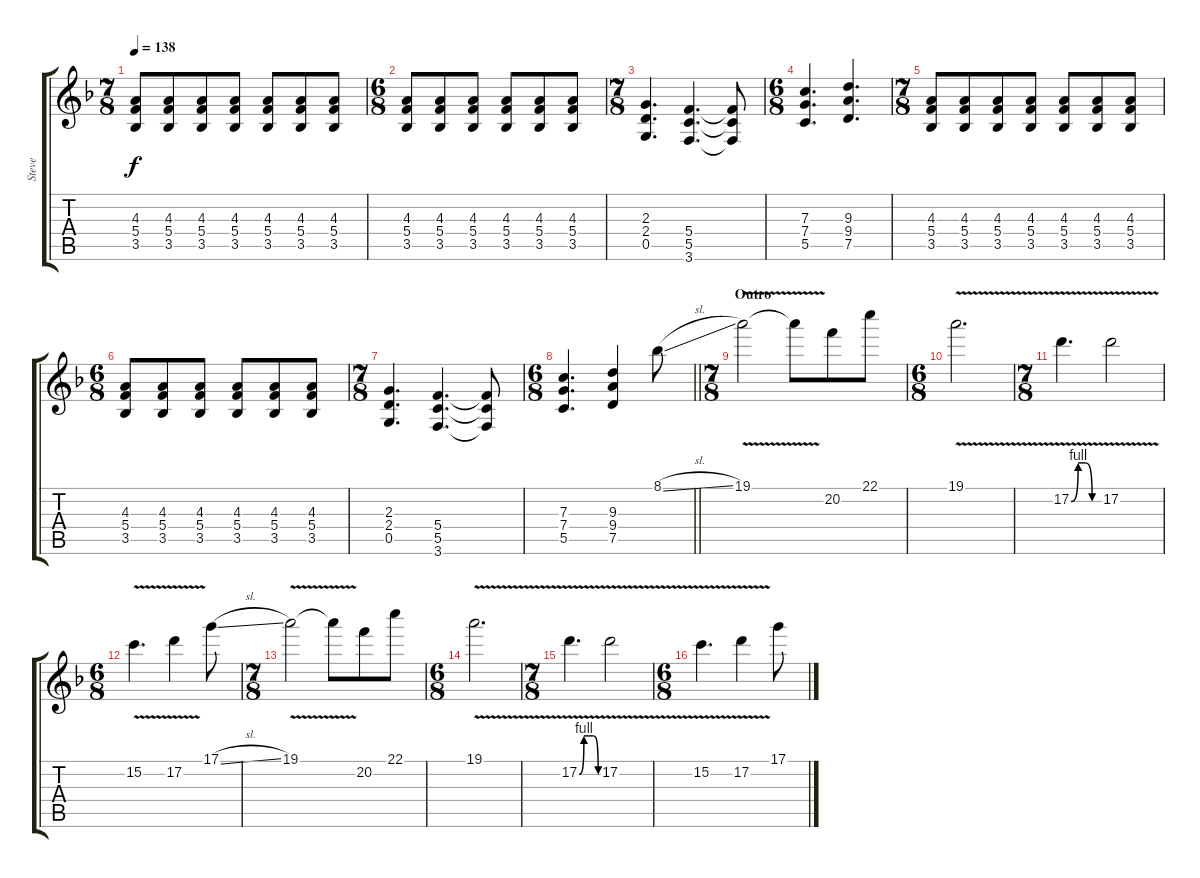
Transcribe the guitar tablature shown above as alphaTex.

\track ("Steve" "Steve") {instrument overdrivenguitar}
\staff {score tabs}
\tuning (D4 A3 F3 C3 G2 D2) {hide}
\ts (7 8)
\tempo 138
\clef g2
\ks f
(4.3 5.4 3.5).8{dy f} (4.3 5.4 3.5).8 (4.3 5.4 3.5).8 (4.3 5.4 3.5).8 (4.3 5.4 3.5).8 (4.3 5.4 3.5).8 (4.3 5.4 3.5).8 |
\ts (6 8)
(4.3 5.4 3.5).8 (4.3 5.4 3.5).8 (4.3 5.4 3.5).8 (4.3 5.4 3.5).8 (4.3 5.4 3.5).8 (4.3 5.4 3.5).8 |
\ts (7 8)
(2.3 2.4 0.5).4{d} (5.4 5.5 3.6).4{d} (5.4{t} 5.5{t} 3.6{t}).8 |
\ts (6 8)
(7.3 7.4 5.5).4{d} (9.3 9.4 7.5).4{d} |
\ts (7 8)
(4.3 5.4 3.5).8 (4.3 5.4 3.5).8 (4.3 5.4 3.5).8 (4.3 5.4 3.5).8 (4.3 5.4 3.5).8 (4.3 5.4 3.5).8 (4.3 5.4 3.5).8 |
\ts (6 8)
(4.3 5.4 3.5).8 (4.3 5.4 3.5).8 (4.3 5.4 3.5).8 (4.3 5.4 3.5).8 (4.3 5.4 3.5).8 (4.3 5.4 3.5).8 |
\ts (7 8)
(2.3 2.4 0.5).4{d} (5.4 5.5 3.6).4{d} (5.4{t} 5.5{t} 3.6{t}).8 |
\ts (6 8)
\barLineRight lightlight
(7.3 7.4 5.5).4{d} (9.3 9.4 7.5).4 8.1{sl}.8{volume 12 instrument overdrivenguitar} |
\ts (7 8)
\section ("" "Outro")
19.1{v}.2 19.1{t}.8 20.2.8 22.1.8 |
\ts (6 8)
19.1{v}.2{d} |
\ts (7 8)
17.2{be (custom 0 0 15 4 30 4 45 0 60 0) v}.4{d} 17.2{v}.2 |
\ts (6 8)
15.2{v}.4{d} 17.2{v}.4 17.1{sl}.8 |
\ts (7 8)
19.1{v}.2 19.1{t}.8 20.2.8 22.1.8 |
\ts (6 8)
19.1{v}.2{d} |
\ts (7 8)
17.2{be (custom 0 0 15 4 30 4 45 4 60 0) v}.4{d} 17.2{v}.2 |
\ts (6 8)
15.2{v}.4{d} 17.2{v}.4 17.1{sl}.8
